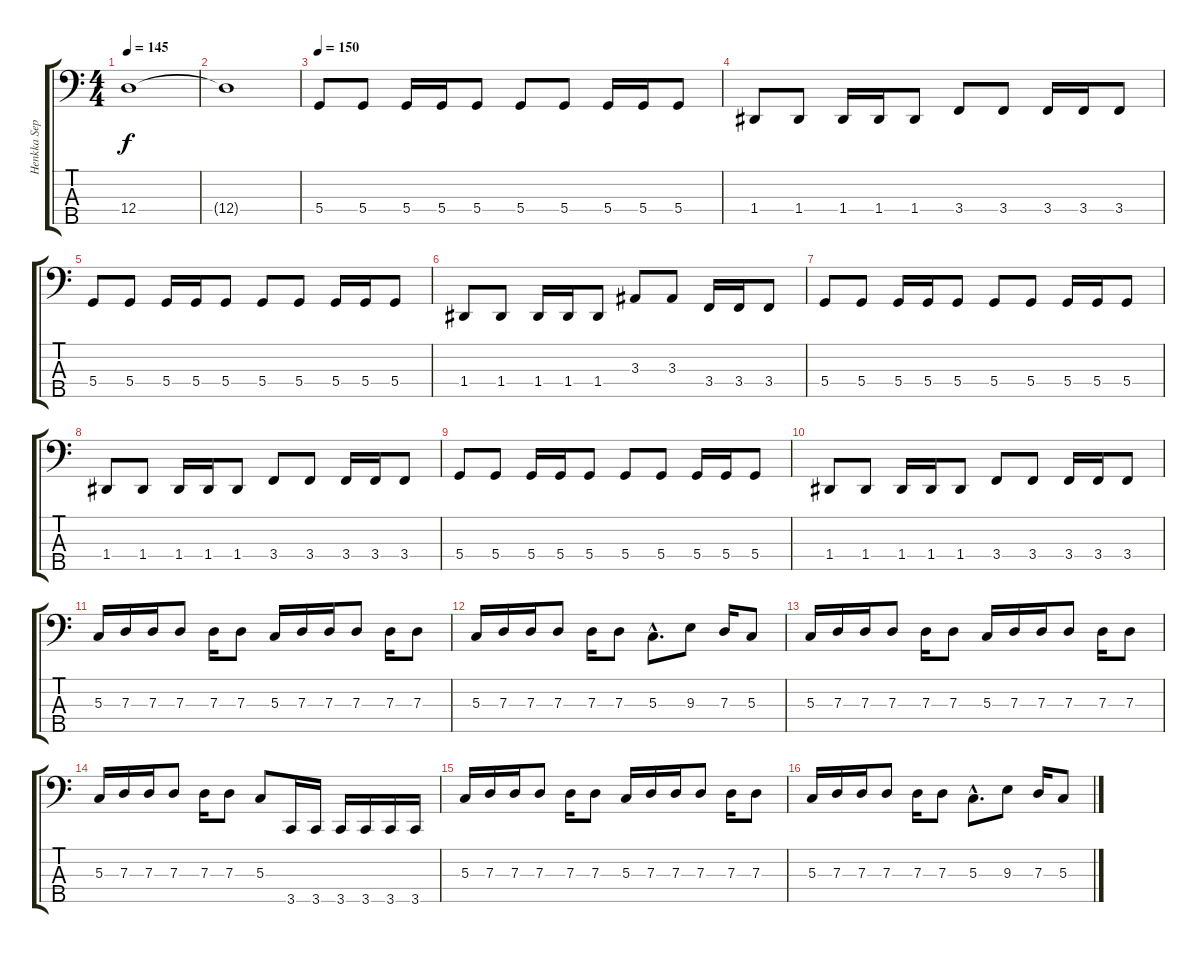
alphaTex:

\track ("Henkka Seppälä" "Henkka Sep") {instrument electricbasspick}
\staff {score tabs}
\tuning (F2 C2 G1 D1 A0) {hide}
\ts (4 4)
\tempo 145
\clef f4
\ks c
12.4.1{dy f} |
12.4{t}.1 |
\tempo 150
5.4.8 5.4.8 5.4.16 5.4.16 5.4.8 5.4.8 5.4.8 5.4.16 5.4.16 5.4.8 |
1.4.8 1.4.8 1.4.16 1.4.16 1.4.8 3.4.8 3.4.8 3.4.16 3.4.16 3.4.8 |
5.4.8 5.4.8 5.4.16 5.4.16 5.4.8 5.4.8 5.4.8 5.4.16 5.4.16 5.4.8 |
1.4.8 1.4.8 1.4.16 1.4.16 1.4.8 3.3.8 3.3.8 3.4.16 3.4.16 3.4.8 |
5.4.8 5.4.8 5.4.16 5.4.16 5.4.8 5.4.8 5.4.8 5.4.16 5.4.16 5.4.8 |
1.4.8 1.4.8 1.4.16 1.4.16 1.4.8 3.4.8 3.4.8 3.4.16 3.4.16 3.4.8 |
5.4.8 5.4.8 5.4.16 5.4.16 5.4.8 5.4.8 5.4.8 5.4.16 5.4.16 5.4.8 |
1.4.8 1.4.8 1.4.16 1.4.16 1.4.8 3.4.8 3.4.8 3.4.16 3.4.16 3.4.8 |
5.3.16 7.3.16 7.3.16 7.3.8 7.3.16 7.3.8 5.3.16 7.3.16 7.3.16 7.3.8 7.3.16 7.3.8 |
5.3.16 7.3.16 7.3.16 7.3.8 7.3.16 7.3.8 5.3{hac}.8{d} 9.3.8 7.3.16 5.3.8 |
5.3.16 7.3.16 7.3.16 7.3.8 7.3.16 7.3.8 5.3.16 7.3.16 7.3.16 7.3.8 7.3.16 7.3.8 |
5.3.16 7.3.16 7.3.16 7.3.8 7.3.16 7.3.8 5.3.8 3.5.16 3.5.16 3.5.16 3.5.16 3.5.16 3.5.16 |
5.3.16 7.3.16 7.3.16 7.3.8 7.3.16 7.3.8 5.3.16 7.3.16 7.3.16 7.3.8 7.3.16 7.3.8 |
5.3.16 7.3.16 7.3.16 7.3.8 7.3.16 7.3.8 5.3{hac}.8{d} 9.3.8 7.3.16 5.3.8
